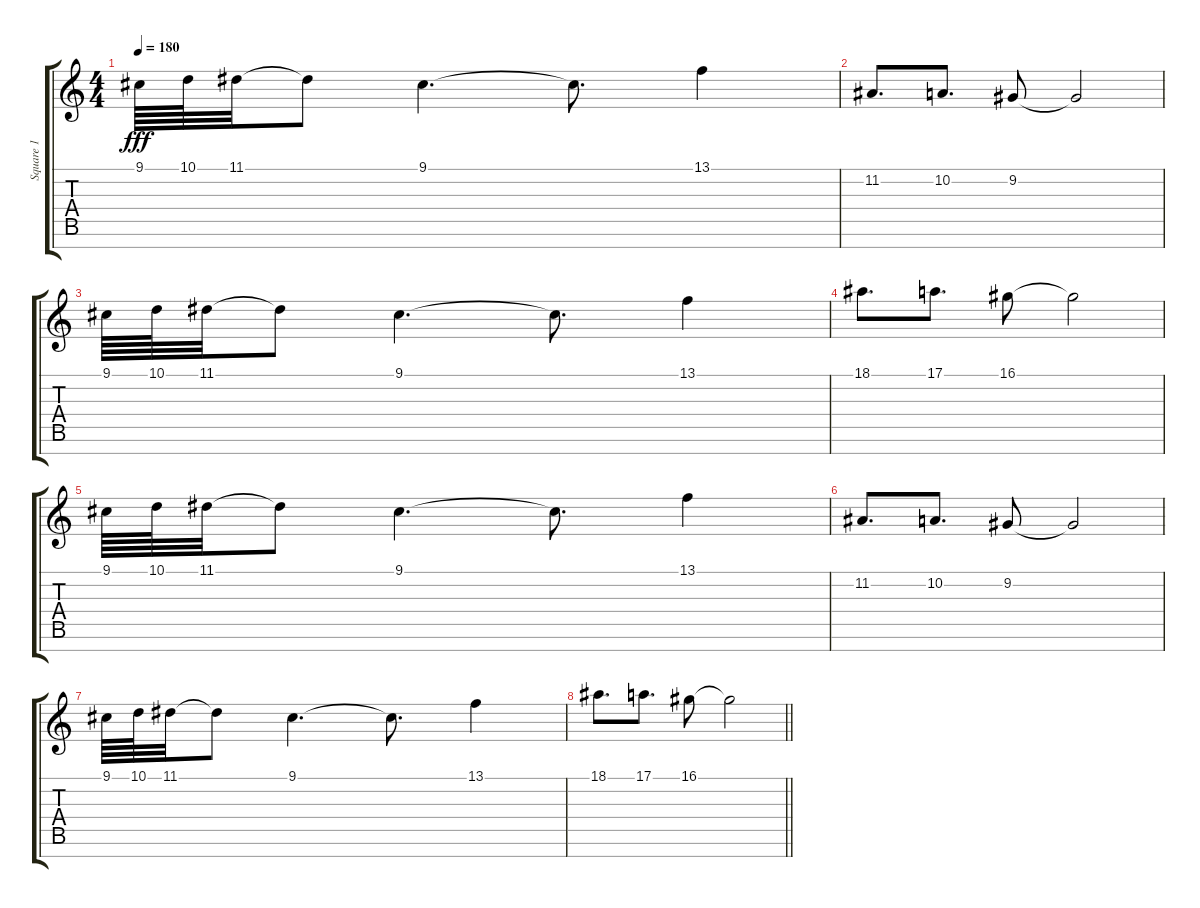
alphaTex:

\track ("Square 1" "Square 1") {instrument lead1square}
\staff {score tabs}
\tuning (E4 B3 G3 D3 A2 E2 B1) {hide}
\ts (4 4)
\tempo 180
\clef g2
\ks c
9.1.64{dy fff} 10.1.64 11.1.32 11.1{t}.8 9.1.4{d} 9.1{t}.8{d} 13.1.4 |
11.2.8{d} 10.2.8{d} 9.2.8 9.2{t}.2 |
9.1.64 10.1.64 11.1.32 11.1{t}.8 9.1.4{d} 9.1{t}.8{d} 13.1.4 |
18.1.8{d} 17.1.8{d} 16.1.8 16.1{t}.2 |
9.1.64 10.1.64 11.1.32 11.1{t}.8 9.1.4{d} 9.1{t}.8{d} 13.1.4 |
11.2.8{d} 10.2.8{d} 9.2.8 9.2{t}.2 |
9.1.64 10.1.64 11.1.32 11.1{t}.8 9.1.4{d} 9.1{t}.8{d} 13.1.4 |
\barLineRight lightlight
18.1.8{d} 17.1.8{d} 16.1.8 16.1{t}.2
